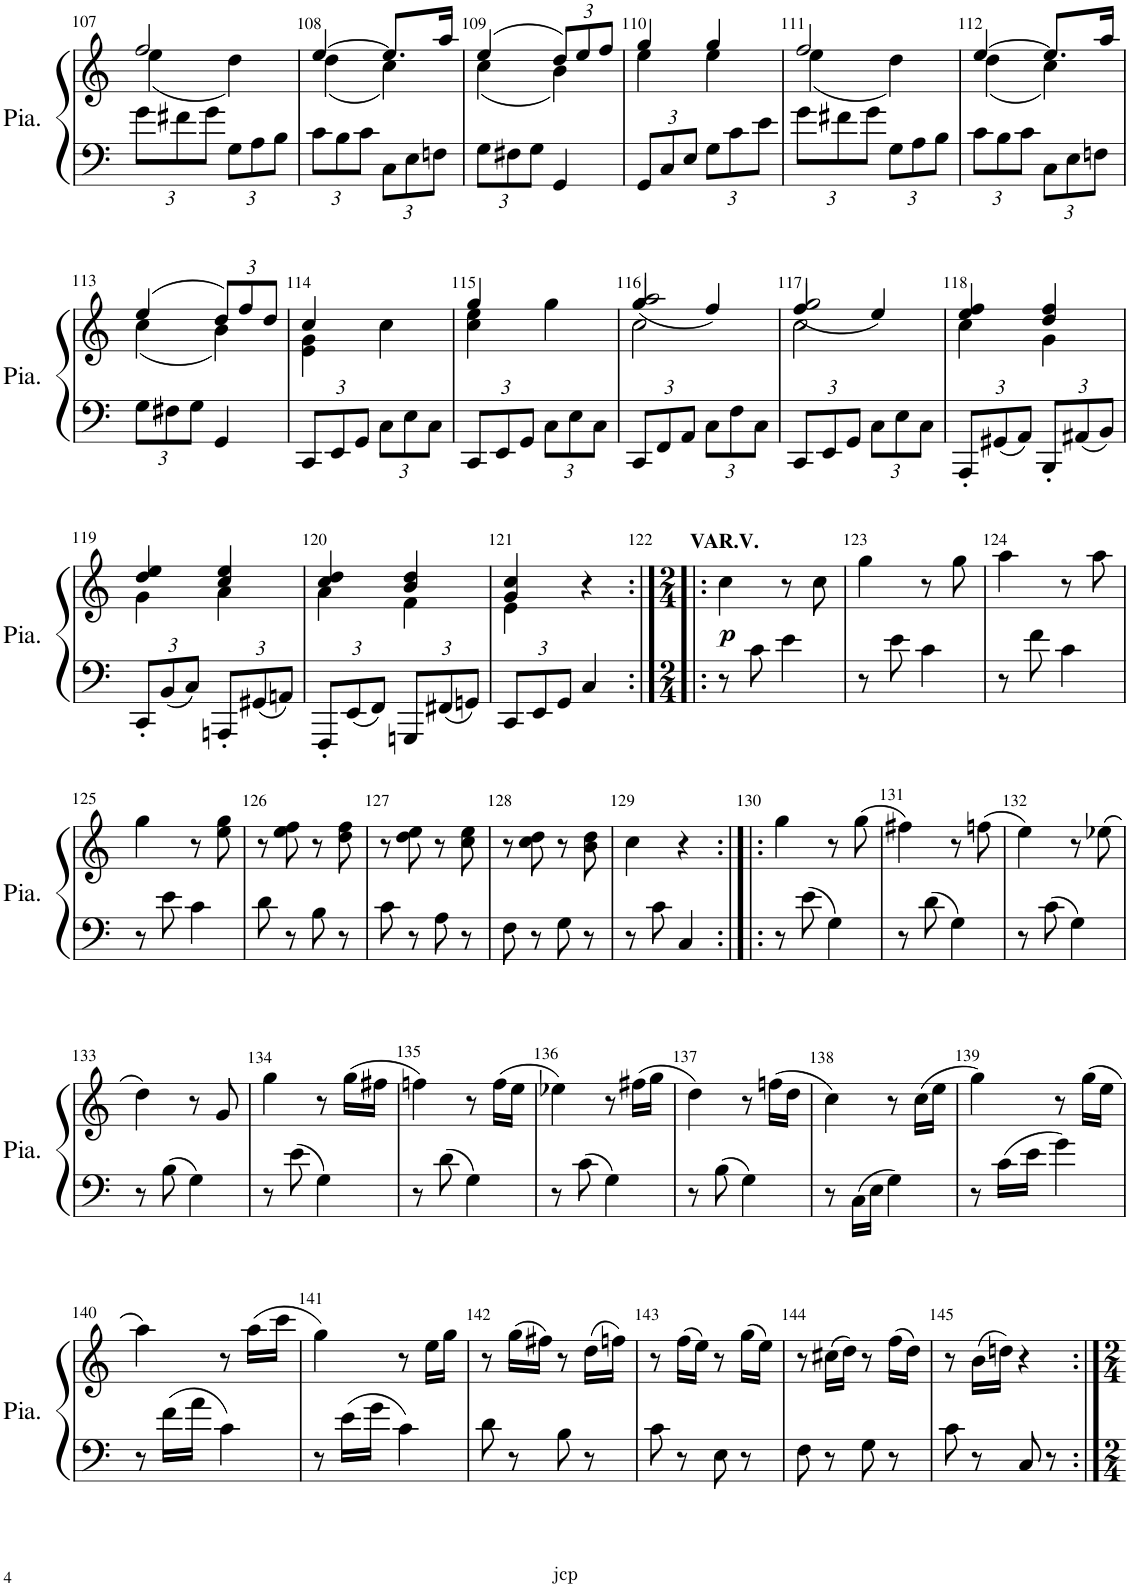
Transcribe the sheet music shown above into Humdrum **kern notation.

**kern	**kern	**dynam
*part1	*part1	*part1
*staff2	*staff1	*staff1/2
*I"Piano	*	*
*I'Pia.	*	*
!!LO:PB:g=z
*clefF4	*clefG2	*
*k[]	*k[]	*
*M2/4	*M2/4	*
*Xbrackettup	*	*
=107	=107	=107
*	*^	*
12g\L	2ff/	(4ee\	.
12f#X\	.	.	.
12g\J	.	.	.
12G\L	.	4dd\)	.
12A\	.	.	.
12B\J	.	.	.
=108	=108	=108	=108
12c\L	[4ee/	(4dd\	.
12B\	.	.	.
12c\J	.	.	.
12C\L	8.ee/L]	4cc\)	.
12E\	.	.	.
12Fn\J	.	.	.
.	16aa/Jk	.	.
=109	=109	=109	=109
12G\L	(4ee/	(4cc\	.
12F#X\	.	.	.
12G\J	.	.	.
*	*Xbrackettup	*	*
4GG/	12dd/L)	4b\)	.
.	12ee/	.	.
.	12ff/J	.	.
=110	=110	=110	=110
12GG/L	4gg/	4ee\	.
12C/	.	.	.
12E/J	.	.	.
12G\L	4gg/	4ee\	.
12c\	.	.	.
12e\J	.	.	.
=111	=111	=111	=111
12g\L	2ff/	(4ee\	.
12f#X\	.	.	.
12g\J	.	.	.
12G\L	.	4dd\)	.
12A\	.	.	.
12B\J	.	.	.
=112	=112	=112	=112
12c\L	[4ee/	(4dd\	.
12B\	.	.	.
12c\J	.	.	.
12C\L	8.ee/L]	4cc\)	.
12E\	.	.	.
12Fn\J	.	.	.
.	16aa/Jk	.	.
!!LO:LB:g=z	!!
=113	=113	=113	=113
12G\L	(4ee/	(4cc\	.
12F#X\	.	.	.
12G\J	.	.	.
4GG/	12dd/L)	4b\)	.
.	12ff/	.	.
.	12dd/J	.	.
=114	=114	=114	=114
12CC/L	4cc/	4e\ 4g\	.
12EE/	.	.	.
12GG/J	.	.	.
12C\L	4cc\	4ryy	.
12E\	.	.	.
12C\J	.	.	.
=115	=115	=115	=115
12CC/L	4gg/	4cc\ 4ee\	.
12EE/	.	.	.
12GG/J	.	.	.
12C\L	4gg\	4ryy	.
12E\	.	.	.
12C\J	.	.	.
=116	=116	=116	=116
*	*	*^	*
12CC/L	2aa/	2cc\	(4gg/	.
12FF/	.	.	.	.
12AA/J	.	.	.	.
12C\L	.	.	4ff/)	.
12F\	.	.	.	.
12C\J	.	.	.	.
=117	=117	=117	=117	=117
12CC/L	2gg/	2cc\	(4ff/	.
12EE/	.	.	.	.
12GG/J	.	.	.	.
12C\L	.	.	4ee/)	.
12E\	.	.	.	.
12C\J	.	.	.	.
*	*	*v	*v	*
=118	=118	=118	=118
12AAA'/L	4ee/ 4ff/	4cc\	.
12GG#X/	.	.	.
12AA/J	.	.	.
12BBB'/L	4dd/ 4ff/	4g\	.
12AA#X/	.	.	.
12BB/J	.	.	.
!!LO:LB:g=z	!!
=119	=119	=119	=119
12CC'/L	4dd/ 4ee/	4g\	.
12BB/	.	.	.
12C/J	.	.	.
12AAAn'/L	4cc/ 4ee/	4a\	.
12GG#X/	.	.	.
12AAn/J	.	.	.
=120	=120	=120	=120
12FFF'/L	4cc/ 4dd/	4a\	.
12EE/	.	.	.
12FF/J	.	.	.
12GGGn/L	4b/ 4dd/	4f\	.
12FF#X/	.	.	.
12GGn/J	.	.	.
=121	=121	=121	=121
12CC/L	4g/ 4cc/	4e\	.
12EE/	.	.	.
12GG/J	.	.	.
4C/	4r	4ryy	.
*	*v	*v	*
=122:|!|:	=122:|!|:	=122:|!|:
*M2/4	*M2/4	*
*	*^	*
!	!LO:TX:a:B:t=VAR.V.	!	!
!	!	!	!LO:DY:b
*	*v	*v	*
8r	4cc\	p
8c\	.	.
4e\	8r	.
.	8cc\	.
=123	=123	=123
8r	4gg\	.
8e\	.	.
4c\	8r	.
.	8gg\	.
=124	=124	=124
8r	4aa\	.
8f\	.	.
4c\	8r	.
.	8aa\	.
!!LO:LB:g=z
=125	=125	=125
8r	4gg\	.
8e\	.	.
4c\	8r	.
.	8ee\ 8gg\	.
=126	=126	=126
8d\	8r	.
8r	8ee\ 8ff\	.
8B\	8r	.
8r	8dd\ 8ff\	.
=127	=127	=127
8c\	8r	.
8r	8dd\ 8ee\	.
8A\	8r	.
8r	8cc\ 8ee\	.
=128	=128	=128
8F\	8r	.
8r	8cc\ 8dd\	.
8G\	8r	.
8r	8b\ 8dd\	.
=129	=129	=129
8r	4cc\	.
8c\	.	.
4C/	4r	.
=130:|!|:	=130:|!|:	=130:|!|:
8r	4gg\	.
8e\	.	.
4G\	8r	.
.	(8gg\	.
=131	=131	=131
8r	4ff#X\)	.
8d\	.	.
4G\	8r	.
.	(8ffn\	.
=132	=132	=132
8r	4ee\)	.
8c\	.	.
4G\	8r	.
.	(8ee-X\	.
!!LO:LB:g=z
=133	=133	=133
8r	4dd\)	.
8B\	.	.
4G\	8r	.
.	8g/	.
=134	=134	=134
8r	4gg\	.
8e\	.	.
4G\	8r	.
.	(16gg\LL	.
.	16ff#X\JJ	.
=135	=135	=135
8r	4ffn\)	.
8d\	.	.
4G\	8r	.
.	(16ff\LL	.
.	16ee\JJ	.
=136	=136	=136
8r	4ee-X\)	.
8c\	.	.
4G\	8r	.
.	(16ff#X\LL	.
.	16gg\JJ	.
=137	=137	=137
8r	4dd\)	.
8B\	.	.
4G\	8r	.
.	(16ffn\LL	.
.	16dd\JJ	.
=138	=138	=138
8r	4cc\)	.
16C\LL	.	.
16E\JJ	.	.
4G\	8r	.
.	(16cc\LL	.
.	16ee\JJ	.
=139	=139	=139
8r	4gg\)	.
16c\LL	.	.
16e\JJ	.	.
4g\	8r	.
.	(16gg\LL	.
.	16ee\JJ	.
!!LO:LB:g=z
=140	=140	=140
8r	4aa\)	.
16f\LL	.	.
16a\JJ	.	.
4c\	8r	.
.	(16aa\LL	.
.	16ccc\JJ	.
=141	=141	=141
8r	4gg\)	.
16e\LL	.	.
16g\JJ	.	.
4c\	8r	.
.	16ee\LL	.
.	16gg\JJ	.
=142	=142	=142
8d\	8r	.
8r	(16gg\LL	.
.	16ff#X\JJ)	.
8B\	8r	.
8r	(16dd\LL	.
.	16ffn\JJ)	.
=143	=143	=143
8c\	8r	.
8r	(16ff\LL	.
.	16ee\JJ)	.
8E\	8r	.
8r	(16gg\LL	.
.	16ee\JJ)	.
=144	=144	=144
8F\	8r	.
8r	(16cc#X\LL	.
.	16dd\JJ)	.
8G\	8r	.
8r	(16ff\LL	.
.	16dd\JJ)	.
=145	=145	=145
8c\	8r	.
8r	(16b\LL	.
.	16ddn\JJ)	.
8C/	4r	.
8r	.	.
=:|!	=:|!	=:|!
*-	*-	*-
